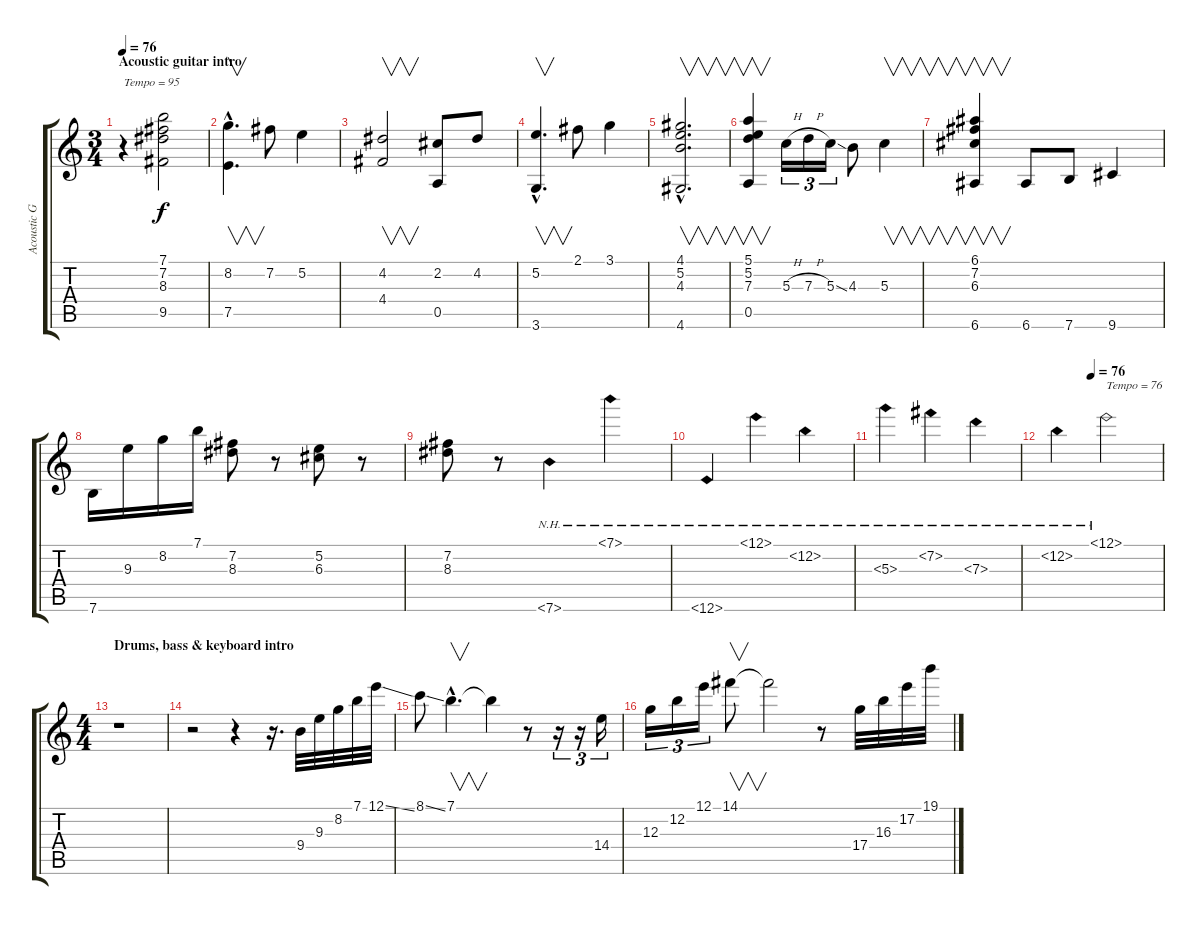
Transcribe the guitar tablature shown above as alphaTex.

\track ("Acoustic Guitar" "Acoustic G") {instrument acousticguitarsteel}
\staff {score tabs}
\tuning (E4 B3 G3 D3 A2 E2) {hide}
\ts (3 4)
\section ("" "Acoustic guitar intro")
\tempo 76
\tempo 95
\tempo 76
\clef g2
\ks c
r.4{txt "Tempo = 95" dy f instrument acousticguitarsteel} (7.1 7.2 8.3 9.5).2 |
(8.2{hac} 7.5{hac}).4{v d} 7.2.8 5.2.4 |
(4.2 4.4).2{v} (2.2 0.5).8 4.2.8 |
(5.2{hac} 3.6{hac}).4{v d} 2.1.8 3.1.4 |
(4.1{hac} 5.2{hac} 4.3{hac} 4.6{hac}).2{v d} |
(5.1 5.2 7.3 0.5).4{v} 5.3{h}.16{tu (3 2)} 7.3{h}.16{tu (3 2)} 5.3{ss}.16{tu (3 2)} 4.3.8 5.3.4{v} |
(6.1 7.2 6.3 6.6).4{v} 6.6.8 7.6.8 9.6.4 |
7.6.16 9.3.16 8.2.16 7.1.16 (7.2 8.3).8 r.8 (5.2 6.3).8 r.8 |
(7.2 8.3).8 r.8 7.6{nh}.4 7.1{nh}.4 |
12.6{nh}.4 12.1{nh}.4 12.2{nh}.4 |
5.3{nh}.4 7.2{nh}.4 7.3{nh}.4 |
\tempo (76 0.3333333333333333)
12.2{nh}.4 12.1{nh}.2{txt "Tempo = 76"} |
\ts (4 4)
\section ("" "Drums, bass & keyboard intro")
r.1 |
r.2 r.4 r.16{d} 9.4.32 9.3.32 8.2.32 7.1.32 12.1{ss}.32 |
8.1{ss}.8 7.1{hac}.4{v d} 7.1{t}.4 r.8 r.16{tu (3 2)} r.16{tu (3 2)} 14.4.16{tu (3 2)} |
12.3.16{tu (3 2)} 12.2.16{tu (3 2)} 12.1.16{tu (3 2)} 14.1.8{v} 14.1{t}.2 r.8 17.4.32 16.3.32 17.2.32 19.1.32
